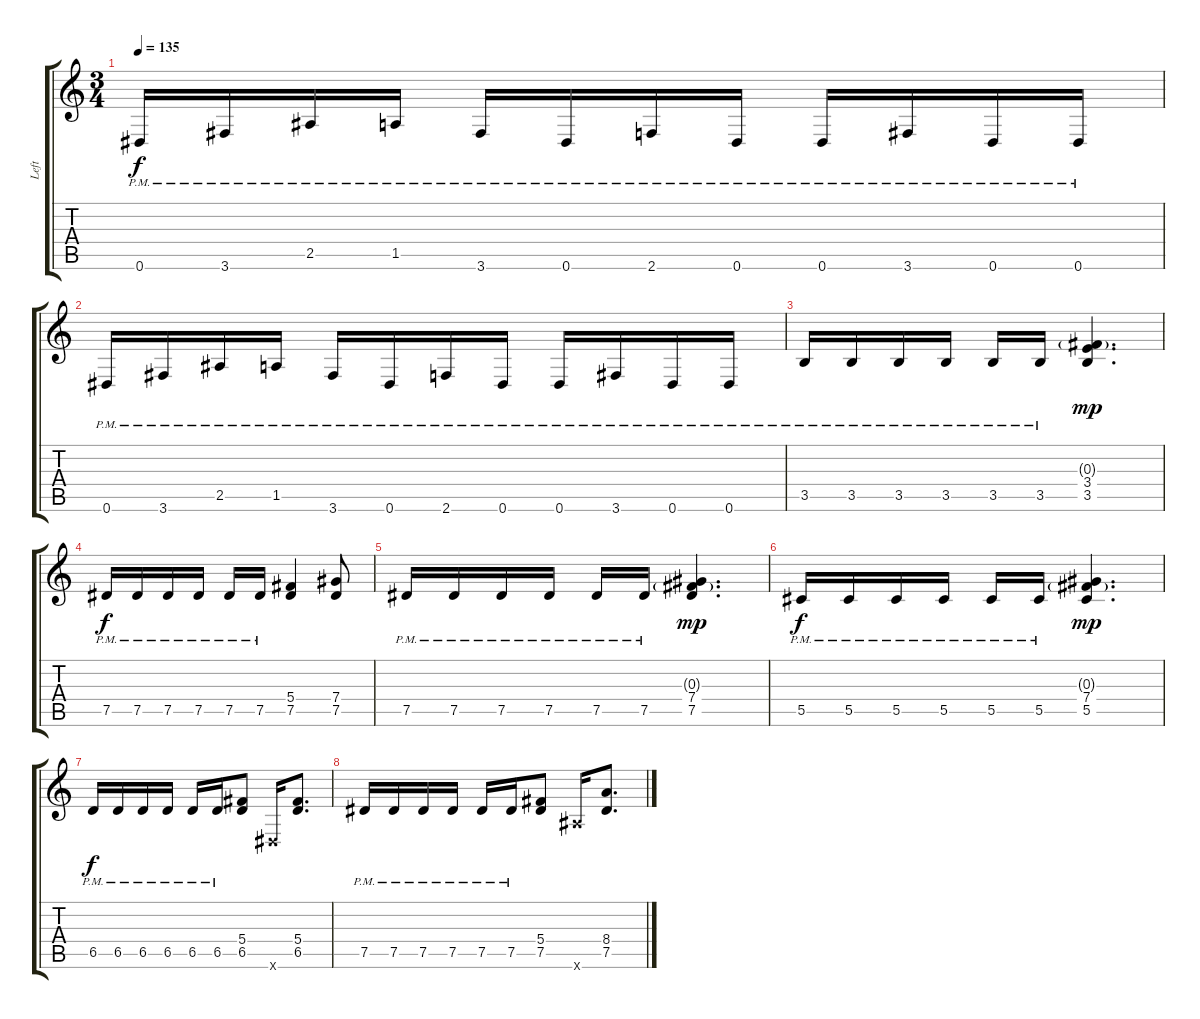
\track ("Left" "Left") {instrument distortionguitar}
\staff {score tabs}
\tuning (Eb4 Bb3 Gb3 Db3 Ab2 Eb2) {hide}
\ts (3 4)
\tempo 135
\clef g2
\ks c
0.6{pm}.16{dy f} 3.6{pm}.16 2.5{pm}.16 1.5{pm}.16 3.6{pm}.16 0.6{pm}.16 2.6{pm}.16 0.6{pm}.16 0.6{pm}.16 3.6{pm}.16 0.6{pm}.16 0.6{pm}.16 |
0.6{pm}.16 3.6{pm}.16 2.5{pm}.16 1.5{pm}.16 3.6{pm}.16 0.6{pm}.16 2.6{pm}.16 0.6{pm}.16 0.6{pm}.16 3.6{pm}.16 0.6{pm}.16 0.6{pm}.16 |
3.5{pm}.16 3.5{pm}.16 3.5{pm}.16 3.5{pm}.16 3.5{pm}.16 3.5{pm}.16 (0.3{g} 3.4 3.5).4{d dy mp} |
7.5{pm}.16{dy f} 7.5{pm}.16 7.5{pm}.16 7.5{pm}.16 7.5{pm}.16 7.5{pm}.16 (5.4 7.5).4 (7.4 7.5).8 |
7.5{pm}.16 7.5{pm}.16 7.5{pm}.16 7.5{pm}.16 7.5{pm}.16 7.5{pm}.16 (0.3{g} 7.4 7.5).4{d dy mp} |
5.5{pm}.16{dy f} 5.5{pm}.16 5.5{pm}.16 5.5{pm}.16 5.5{pm}.16 5.5{pm}.16 (0.3{g} 7.4 5.5).4{d dy mp} |
6.5{pm}.16{dy f} 6.5{pm}.16 6.5{pm}.16 6.5{pm}.16 6.5{pm}.16 6.5{pm}.16 (5.4 6.5).8 0.6{x}.16 (5.4 6.5).8{d} |
7.5{pm}.16 7.5{pm}.16 7.5{pm}.16 7.5{pm}.16 7.5{pm}.16 7.5{pm}.16 (5.4 7.5).8 7.6{x}.16 (8.4 7.5).8{d}
